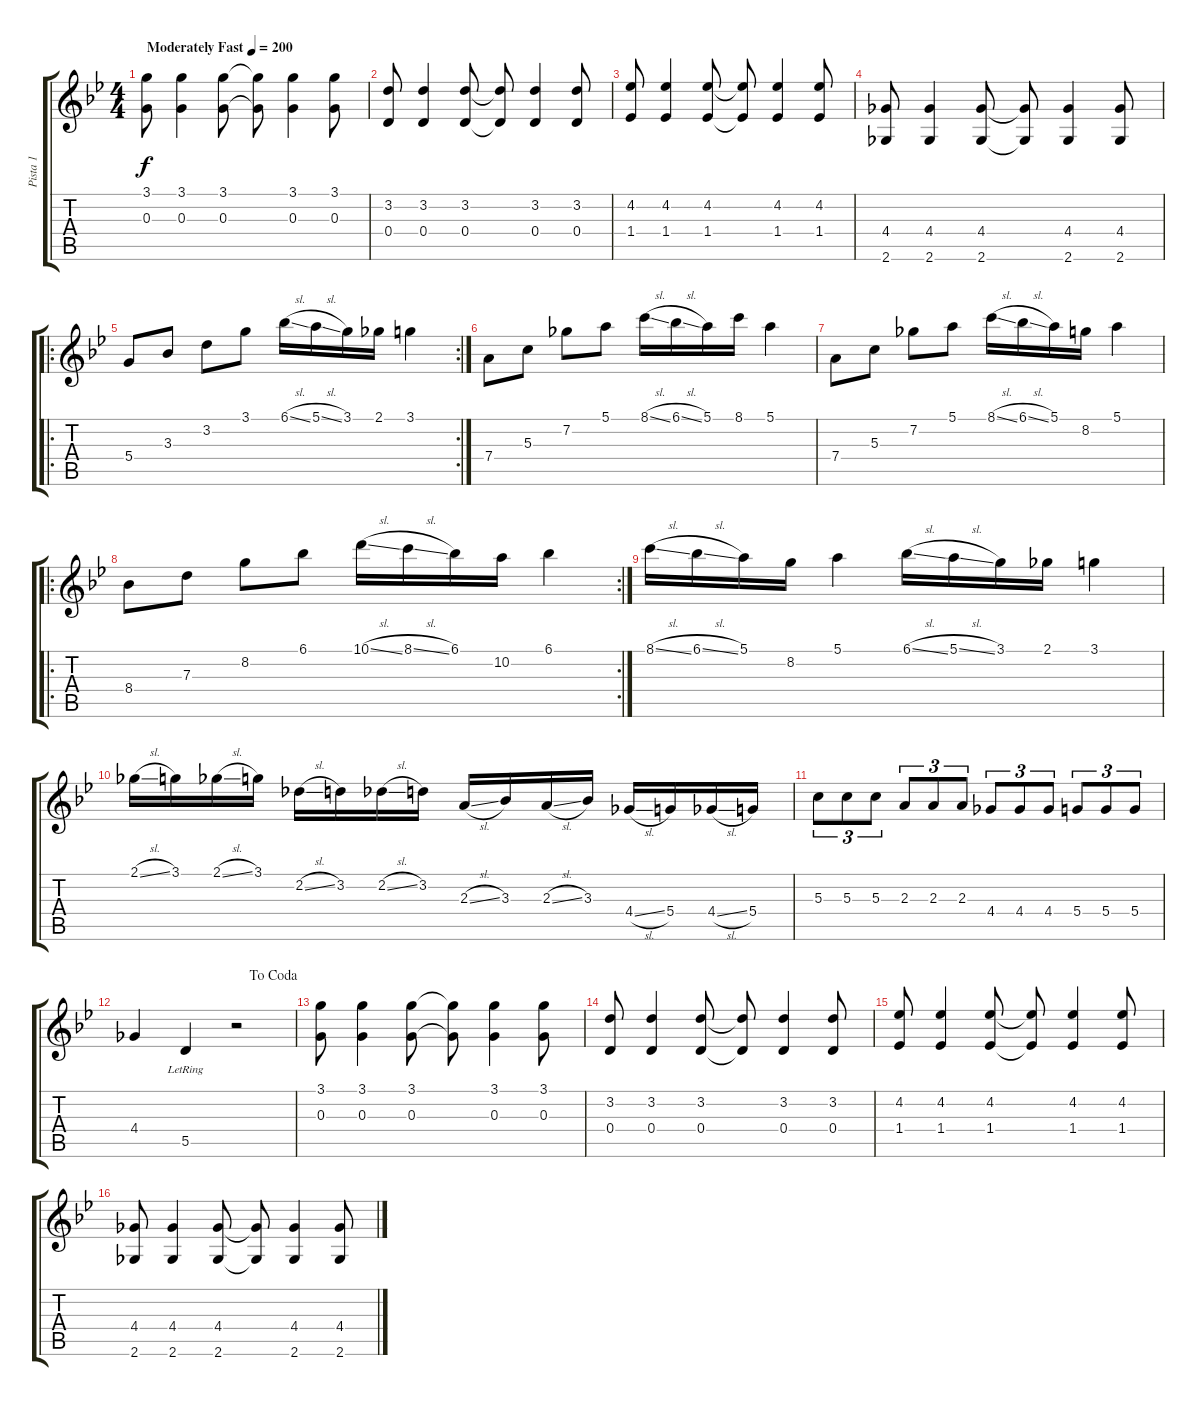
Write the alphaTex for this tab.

\track ("Pista 1" "Pista 1") {instrument distortionguitar}
\staff {score tabs}
\tuning (E4 B3 G3 D3 A2 E2) {hide}
\ts (4 4)
\tempo (200 "Moderately Fast")
\clef g2
\ks bb
(3.1 0.3).8{dy f instrument distortionguitar} (3.1 0.3).4 (3.1 0.3).8 (3.1{t} 0.3{t}).8 (3.1 0.3).4 (3.1 0.3).8 |
(3.2 0.4).8 (3.2 0.4).4 (3.2 0.4).8 (3.2{t} 0.4{t}).8 (3.2 0.4).4 (3.2 0.4).8 |
(4.2 1.4).8 (4.2 1.4).4 (4.2 1.4).8 (4.2{t} 1.4{t}).8 (4.2 1.4).4 (4.2 1.4).8 |
\ks gminor
(4.4 2.6).8 (4.4 2.6).4 (4.4 2.6).8 (4.4{t} 2.6{t}).8 (4.4 2.6).4 (4.4 2.6).8 |
\ro
\rc 2
5.4.8 3.3.8 3.2.8 3.1.8 6.1{sl}.16 5.1{sl}.16 3.1.16 2.1.16 3.1.4 |
7.4.8 5.3.8 7.2.8 5.1.8 8.1{sl}.16 6.1{sl}.16 5.1.16 8.1.16 5.1.4 |
7.4.8 5.3.8 7.2.8 5.1.8 8.1{sl}.16 6.1{sl}.16 5.1.16 8.2.16 5.1.4 |
\ro
\rc 2
8.4.8 7.3.8 8.2.8 6.1.8 10.1{sl}.16 8.1{sl}.16 6.1.16 10.2.16 6.1.4 |
8.1{sl}.16 6.1{sl}.16 5.1.16 8.2.16 5.1.4 6.1{sl}.16 5.1{sl}.16 3.1.16 2.1.16 3.1.4 |
2.1{sl}.16 3.1.16 2.1{sl}.16 3.1.16 2.2{sl}.16 3.2.16 2.2{sl}.16 3.2.16 2.3{sl}.16 3.3.16 2.3{sl}.16 3.3.16 4.4{sl}.16 5.4.16 4.4{sl}.16 5.4.16 |
5.3.8{tu (3 2)} 5.3.8{tu (3 2)} 5.3.8{tu (3 2)} 2.3.8{tu (3 2)} 2.3.8{tu (3 2)} 2.3.8{tu (3 2)} 4.4.8{tu (3 2)} 4.4.8{tu (3 2)} 4.4.8{tu (3 2)} 5.4.8{tu (3 2)} 5.4.8{tu (3 2)} 5.4.8{tu (3 2)} |
\jump dacoda
4.4.4 5.5{lr}.4 r.2 |
(3.1 0.3).8 (3.1 0.3).4 (3.1 0.3).8 (3.1{t} 0.3{t}).8 (3.1 0.3).4 (3.1 0.3).8 |
(3.2 0.4).8 (3.2 0.4).4 (3.2 0.4).8 (3.2{t} 0.4{t}).8 (3.2 0.4).4 (3.2 0.4).8 |
(4.2 1.4).8 (4.2 1.4).4 (4.2 1.4).8 (4.2{t} 1.4{t}).8 (4.2 1.4).4 (4.2 1.4).8 |
(4.4 2.6).8 (4.4 2.6).4 (4.4 2.6).8 (4.4{t} 2.6{t}).8 (4.4 2.6).4 (4.4 2.6).8
